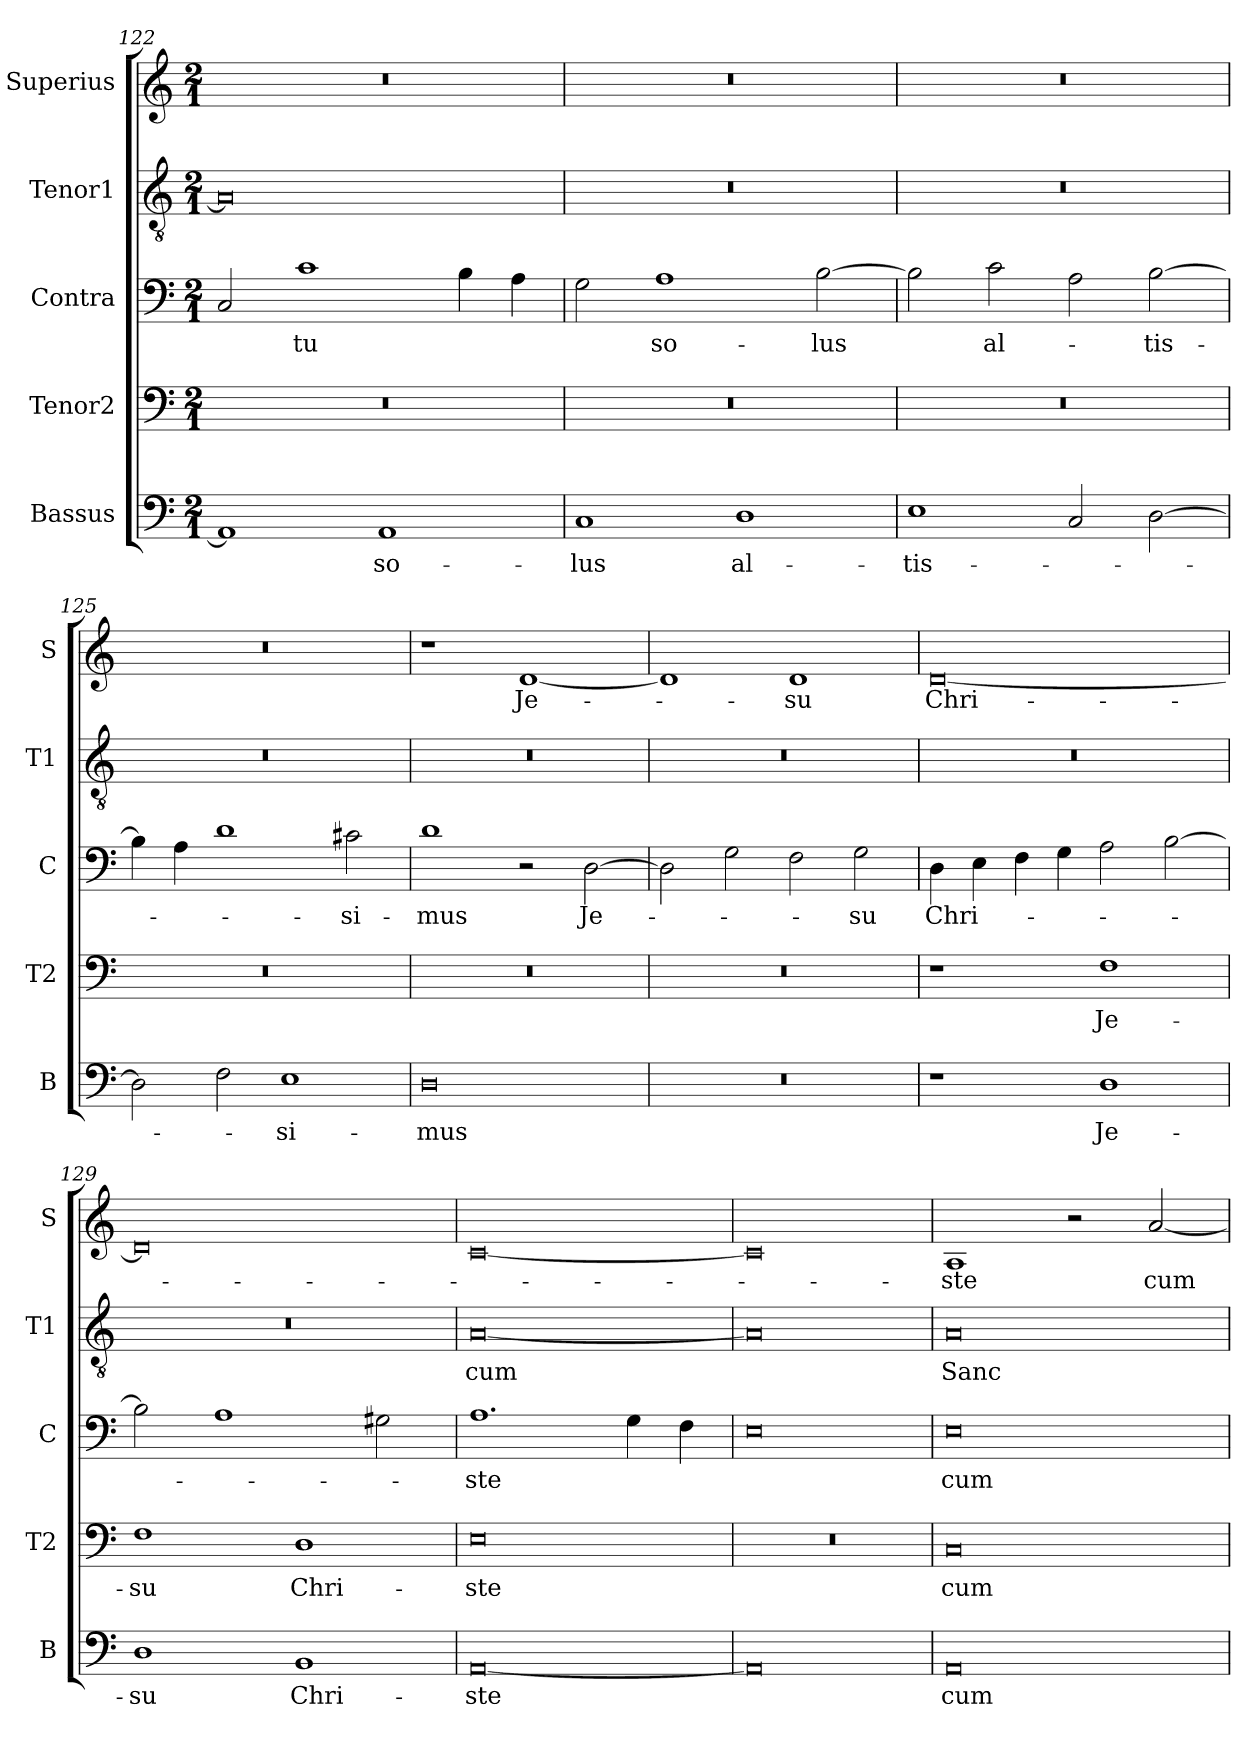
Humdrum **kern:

**kern	**text	**kern	**text	**kern	**text	**kern	**text	**kern	**text
*part5	*part5	*part4	*part4	*part3	*part3	*part2	*part2	*part1	*part1
*staff5	*staff5	*staff4	*staff4	*staff3	*staff3	*staff2	*staff2	*staff1	*staff1
*I"Bassus	*	*I"Tenor2	*	*I"Contra	*	*I"Tenor1	*	*I"Superius	*
*I'B	*	*I'T2	*	*I'C	*	*I'T1	*	*I'S	*
*clefF4	*	*clefF4	*	*clefF4	*	*clefGv2	*	*clefG2	*
*k[]	*	*k[]	*	*k[]	*	*k[]	*	*k[]	*
*M2/1	*	*M2/1	*	*M2/1	*	*M2/1	*	*M2/1	*
=122	=122	=122	=122	=122	=122	=122	=122	=122	=122
1AA]	.	0r	.	2C/	.	0A]	.	0r	.
.	.	.	.	1c	tu	.	.	.	.
1AA	so-	.	.	.	.	.	.	.	.
.	.	.	.	4B\	.	.	.	.	.
.	.	.	.	4A\	.	.	.	.	.
=123	=123	=123	=123	=123	=123	=123	=123	=123	=123
1C	-lus	0r	.	2G\	.	0r	.	0r	.
.	.	.	.	1A	so-	.	.	.	.
1D	al-	.	.	.	.	.	.	.	.
.	.	.	.	[2B\	-lus	.	.	.	.
=124	=124	=124	=124	=124	=124	=124	=124	=124	=124
1E	-tis-	0r	.	2B\]	.	0r	.	0r	.
.	.	.	.	2c\	al-	.	.	.	.
2C/	.	.	.	2A\	.	.	.	.	.
[2D\	.	.	.	[2B\	-tis-	.	.	.	.
=125	=125	=125	=125	=125	=125	=125	=125	=125	=125
2D\]	.	0r	.	4B\]	.	0r	.	0r	.
.	.	.	.	4A\	.	.	.	.	.
2F\	.	.	.	1d	.	.	.	.	.
1E	-si-	.	.	.	.	.	.	.	.
.	.	.	.	2c#X\	-si-	.	.	.	.
=126	=126	=126	=126	=126	=126	=126	=126	=126	=126
0D	-mus	0r	.	1d	-mus	0r	.	1r	.
.	.	.	.	2r	.	.	.	[1d	Je-
.	.	.	.	[2D\	Je-	.	.	.	.
=127	=127	=127	=127	=127	=127	=127	=127	=127	=127
0r	.	0r	.	2D\]	.	0r	.	1d]	.
.	.	.	.	2G\	.	.	.	.	.
.	.	.	.	2F\	.	.	.	1d	-su
.	.	.	.	2G\	-su	.	.	.	.
=128	=128	=128	=128	=128	=128	=128	=128	=128	=128
1r	.	1r	.	4D\	Chri-	0r	.	[0d	Chri-
.	.	.	.	4E\	.	.	.	.	.
.	.	.	.	4F\	.	.	.	.	.
.	.	.	.	4G\	.	.	.	.	.
1D	Je-	1F	Je-	2A\	.	.	.	.	.
.	.	.	.	[2B\	.	.	.	.	.
=129	=129	=129	=129	=129	=129	=129	=129	=129	=129
1D	-su	1F	-su	2B\]	.	0r	.	0d]	.
.	.	.	.	1A	.	.	.	.	.
1BB	Chri-	1D	Chri-	.	.	.	.	.	.
.	.	.	.	2G#X\	.	.	.	.	.
=130	=130	=130	=130	=130	=130	=130	=130	=130	=130
[0AA	-ste	0E	-ste	1.A	-ste	[0A	cum	[0c	.
.	.	.	.	4G\	.	.	.	.	.
.	.	.	.	4F\	.	.	.	.	.
=131	=131	=131	=131	=131	=131	=131	=131	=131	=131
0AA]	.	0r	.	0E	.	0A]	.	0c]	.
=132	=132	=132	=132	=132	=132	=132	=132	=132	=132
0AA	cum	0C	cum	0E	cum	0A	Sanc-	1A	-ste
.	.	.	.	.	.	.	.	2r	.
.	.	.	.	.	.	.	.	[2a/	cum
=	=	=	=	=	=	=	=	=	=
*-	*-	*-	*-	*-	*-	*-	*-	*-	*-
